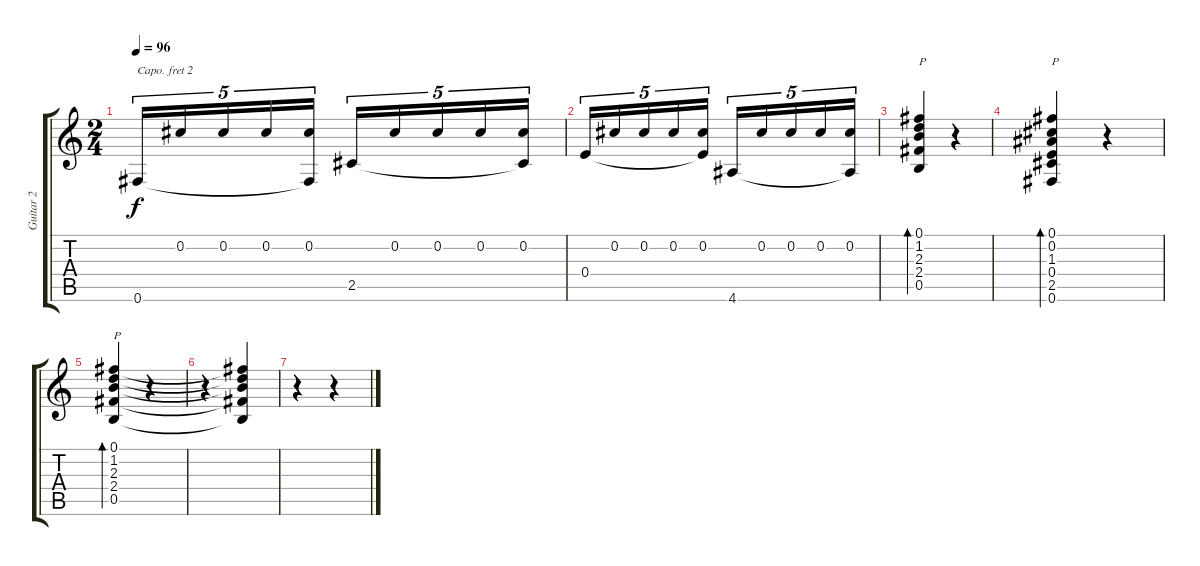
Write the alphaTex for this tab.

\track ("Guitar 2" "Guitar 2") {instrument acousticguitarnylon}
\staff {score tabs}
\capo 2
\tuning (E4 B3 G3 D3 A2 E2) {hide}
\ts (2 4)
\tempo 96
\clef g2
\ks c
0.6.16{tu (5 4) dy f} 0.2.16{tu (5 4)} 0.2.16{tu (5 4)} 0.2.16{tu (5 4)} (0.2 0.6{t}).16{tu (5 4)} 2.5.16{tu (5 4)} 0.2.16{tu (5 4)} 0.2.16{tu (5 4)} 0.2.16{tu (5 4)} (0.2 2.5{t}).16{tu (5 4)} |
0.4.16{tu (5 4)} 0.2.16{tu (5 4)} 0.2.16{tu (5 4)} 0.2.16{tu (5 4)} (0.2 0.4{t}).16{tu (5 4)} 4.6.16{tu (5 4)} 0.2.16{tu (5 4)} 0.2.16{tu (5 4)} 0.2.16{tu (5 4)} (0.2 4.6{t}).16{tu (5 4)} |
(0.1 1.2 2.3 2.4 0.5).4{bd 60 txt "P"} r.4 |
(0.1 0.2 1.3 0.4 2.5 0.6).4{bd 60 txt "P"} r.4 |
(0.1 1.2 2.3 2.4 0.5).4{bd 60 txt "P"} r.4 |
r.4 (0.1{t} 1.2{t} 2.3{t} 2.4{t} 0.5{t}).4 |
r.4 r.4
